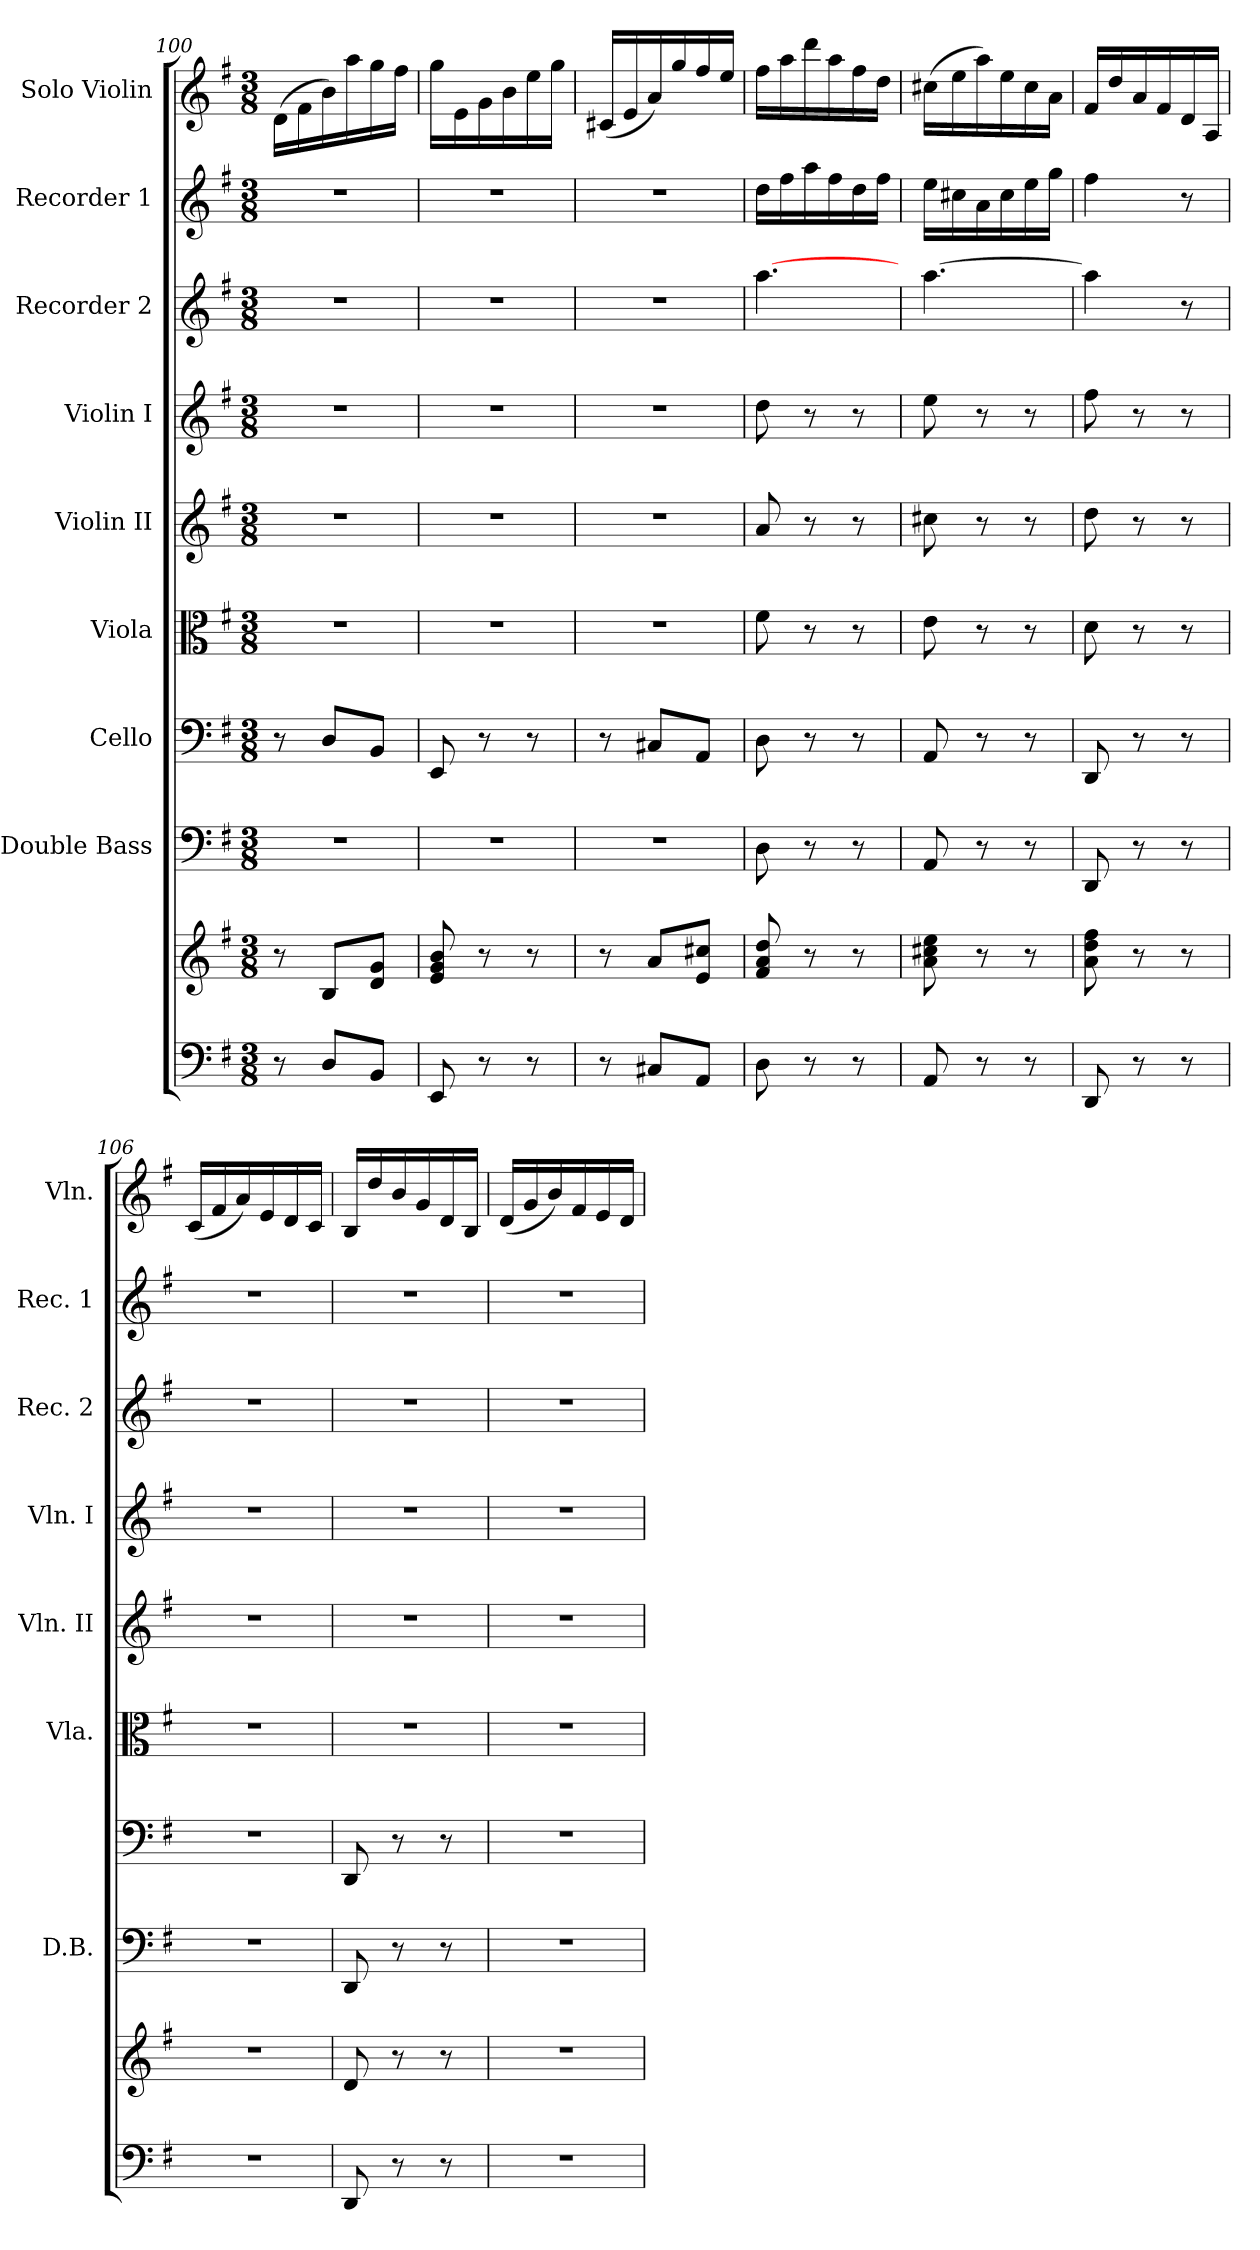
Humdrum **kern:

**kern	**kern	**kern	**kern	**kern	**kern	**kern	**kern	**kern	**kern
*part9	*part9	*part8	*part7	*part6	*part5	*part4	*part3	*part2	*part1
*staff10	*staff9	*staff8	*staff7	*staff6	*staff5	*staff4	*staff3	*staff2	*staff1
*	*	*I"Double Bass	*I"Cello	*I"Viola	*I"Violin II	*I"Violin I	*I"Recorder 2	*I"Recorder 1	*I"Solo Violin
*	*	*I'D.B.	*	*I'Vla.	*I'Vln. II	*I'Vln. I	*I'Rec. 2	*I'Rec. 1	*I'Vln.
*clefF4	*clefG2	*clefF4	*clefF4	*clefC3	*clefG2	*clefG2	*clefG2	*clefG2	*clefG2
*	*	*ITrd7c12	*	*	*	*	*	*	*
*k[f#]	*k[f#]	*k[f#]	*k[f#]	*k[f#]	*k[f#]	*k[f#]	*k[f#]	*k[f#]	*k[f#]
*G:	*G:	*G:	*G:	*G:	*G:	*G:	*G:	*G:	*G:
*M3/8	*M3/8	*M3/8	*M3/8	*M3/8	*M3/8	*M3/8	*M3/8	*M3/8	*M3/8
=100	=100	=100	=100	=100	=100	=100	=100	=100	=100
8r	8r	4.r	8r	4.r	4.r	4.r	4.r	4.r	(>16d\LL
.	.	.	.	.	.	.	.	.	16f#\
8D/L	8B/L	.	8D/L	.	.	.	.	.	16b\)
.	.	.	.	.	.	.	.	.	16aa\
8BB/J	8d/ 8g/J	.	8BB/J	.	.	.	.	.	16gg\
.	.	.	.	.	.	.	.	.	16ff#\JJ
=101	=101	=101	=101	=101	=101	=101	=101	=101	=101
8EE/	8e/ 8g/ 8b/	4.r	8EE/	4.r	4.r	4.r	4.r	4.r	16gg\LL
.	.	.	.	.	.	.	.	.	16e\
8r	8r	.	8r	.	.	.	.	.	16g\
.	.	.	.	.	.	.	.	.	16b\
8r	8r	.	8r	.	.	.	.	.	16ee\
.	.	.	.	.	.	.	.	.	16gg\JJ
=102	=102	=102	=102	=102	=102	=102	=102	=102	=102
8r	8r	4.r	8r	4.r	4.r	4.r	4.r	4.r	(<16c#X/LL
.	.	.	.	.	.	.	.	.	16e/
8C#X/L	8a/L	.	8C#X/L	.	.	.	.	.	16a/)
.	.	.	.	.	.	.	.	.	16gg/
8AA/J	8e/ 8cc#X/J	.	8AA/J	.	.	.	.	.	16ff#/
.	.	.	.	.	.	.	.	.	16ee/JJ
=103	=103	=103	=103	=103	=103	=103	=103	=103	=103
8D\	8f#/ 8a/ 8dd/	8DD\	8D\	8f#\	8a/	8dd\	[4.aa\	16dd\LL	16ff#\LL
.	.	.	.	.	.	.	.	16ff#\	16aa\
8r	8r	8r	8r	8r	8r	8r	.	16aa\	16ddd\
.	.	.	.	.	.	.	.	16ff#\	16aa\
8r	8r	8r	8r	8r	8r	8r	.	16dd\	16ff#\
.	.	.	.	.	.	.	.	16ff#\JJ	16dd\JJ
=104	=104	=104	=104	=104	=104	=104	=104	=104	=104
8AA/	8a\ 8cc#X\ 8ee\	8AAA/	8AA/	8e\	8cc#X\	8ee\	[4.aa\	16ee\LL	(>16cc#X\LL
.	.	.	.	.	.	.	.	16cc#X\	16ee\
8r	8r	8r	8r	8r	8r	8r	.	16a\	16aa\)
.	.	.	.	.	.	.	.	16cc#\	16ee\
8r	8r	8r	8r	8r	8r	8r	.	16ee\	16cc#\
.	.	.	.	.	.	.	.	16gg\JJ	16a\JJ
=105	=105	=105	=105	=105	=105	=105	=105	=105	=105
8DD/	8a\ 8dd\ 8ff#\	8DDD/	8DD/	8d\	8dd\	8ff#\	4aa\]	4ff#\	16f#/LL
.	.	.	.	.	.	.	.	.	16dd/
8r	8r	8r	8r	8r	8r	8r	.	.	16a/
.	.	.	.	.	.	.	.	.	16f#/
8r	8r	8r	8r	8r	8r	8r	8r	8r	16d/
.	.	.	.	.	.	.	.	.	16A/JJ
=106	=106	=106	=106	=106	=106	=106	=106	=106	=106
4.r	4.r	4.r	4.r	4.r	4.r	4.r	4.r	4.r	(<16c/LL
.	.	.	.	.	.	.	.	.	16f#/
.	.	.	.	.	.	.	.	.	16a/)
.	.	.	.	.	.	.	.	.	16e/
.	.	.	.	.	.	.	.	.	16d/
.	.	.	.	.	.	.	.	.	16c/JJ
=107	=107	=107	=107	=107	=107	=107	=107	=107	=107
8DD/	8d/	8DDD/	8DD/	4.r	4.r	4.r	4.r	4.r	16B/LL
.	.	.	.	.	.	.	.	.	16dd/
8r	8r	8r	8r	.	.	.	.	.	16b/
.	.	.	.	.	.	.	.	.	16g/
8r	8r	8r	8r	.	.	.	.	.	16d/
.	.	.	.	.	.	.	.	.	16B/JJ
=108	=108	=108	=108	=108	=108	=108	=108	=108	=108
4.r	4.r	4.r	4.r	4.r	4.r	4.r	4.r	4.r	(<16d/LL
.	.	.	.	.	.	.	.	.	16g/
.	.	.	.	.	.	.	.	.	16b/)
.	.	.	.	.	.	.	.	.	16f#/
.	.	.	.	.	.	.	.	.	16e/
.	.	.	.	.	.	.	.	.	16d/JJ
=	=	=	=	=	=	=	=	=	=
*-	*-	*-	*-	*-	*-	*-	*-	*-	*-
